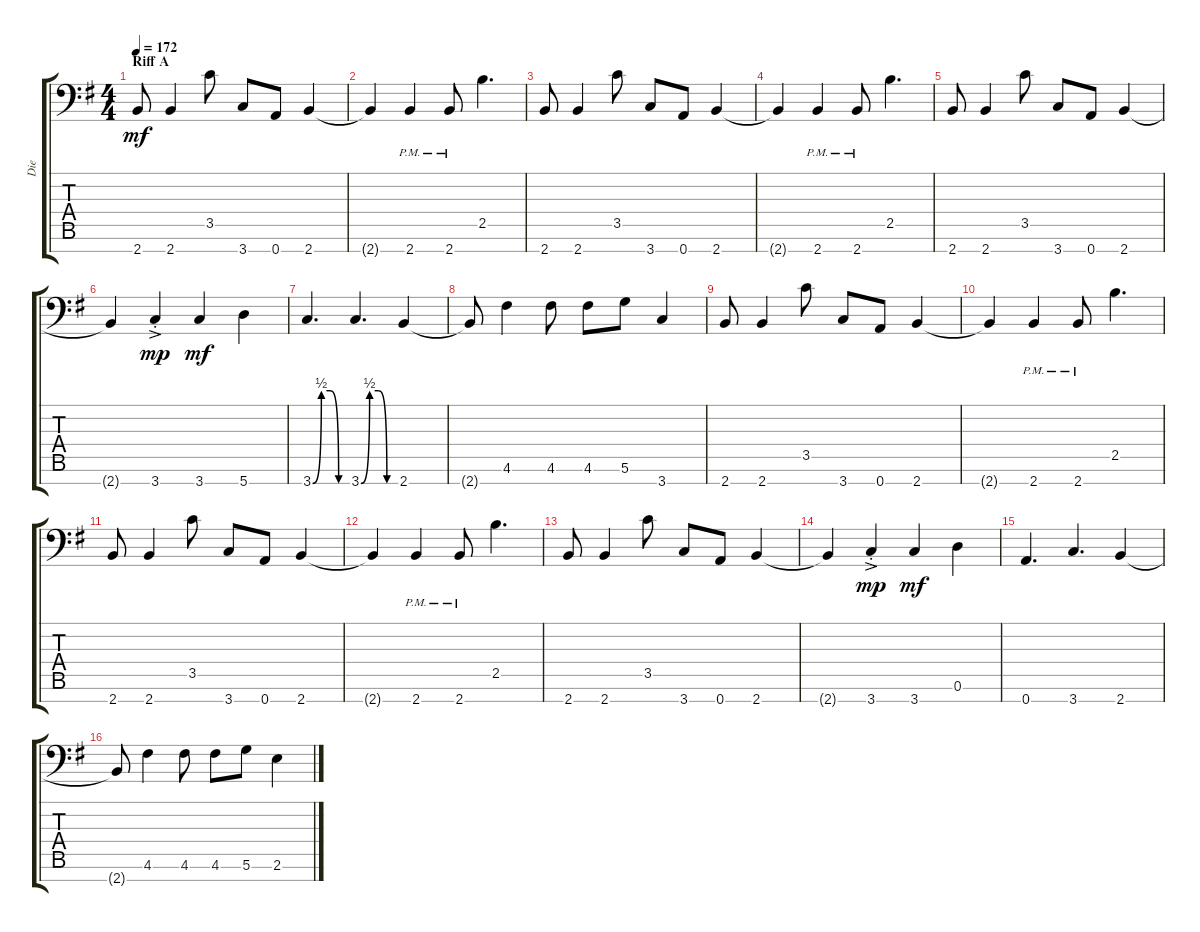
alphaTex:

\track ("Die" "Die") {instrument distortionguitar}
\staff {score tabs}
\tuning (E4 B3 G3 D3 A2 D2 A1) {hide}
\ts (4 4)
\section ("" "Riff A")
\tempo 172
\clef f4
\ks eminor
2.7.8{dy mf instrument distortionguitar} 2.7.4 3.5.8 3.7.8 0.7.8 2.7.4 |
2.7{t}.4 2.7{pm}.4 2.7{pm}.8 2.5.4{d} |
2.7.8 2.7.4 3.5.8 3.7.8 0.7.8 2.7.4 |
2.7{t}.4 2.7{pm}.4 2.7{pm}.8 2.5.4{d} |
2.7.8 2.7.4 3.5.8 3.7.8 0.7.8 2.7.4 |
2.7{t}.4 3.7{ac st}.4{dy mp} 3.7.4{dy mf} 5.7.4 |
3.7{be (custom 0 0 15 2 30 2 45 0 60 0)}.4{d} 3.7{be (custom 0 0 15 2 30 2 45 0 60 0)}.4{d} 2.7.4 |
2.7{t}.8 4.6.4 4.6.8 4.6.8 5.6.8 3.7.4 |
2.7.8 2.7.4 3.5.8 3.7.8 0.7.8 2.7.4 |
2.7{t}.4 2.7{pm}.4 2.7{pm}.8 2.5.4{d} |
2.7.8 2.7.4 3.5.8 3.7.8 0.7.8 2.7.4 |
2.7{t}.4 2.7{pm}.4 2.7{pm}.8 2.5.4{d} |
2.7.8 2.7.4 3.5.8 3.7.8 0.7.8 2.7.4 |
2.7{t}.4 3.7{ac st}.4{dy mp} 3.7.4{dy mf} 0.6.4 |
0.7.4{d} 3.7.4{d} 2.7.4 |
2.7{t}.8 4.6.4 4.6.8 4.6.8 5.6.8 2.6.4
